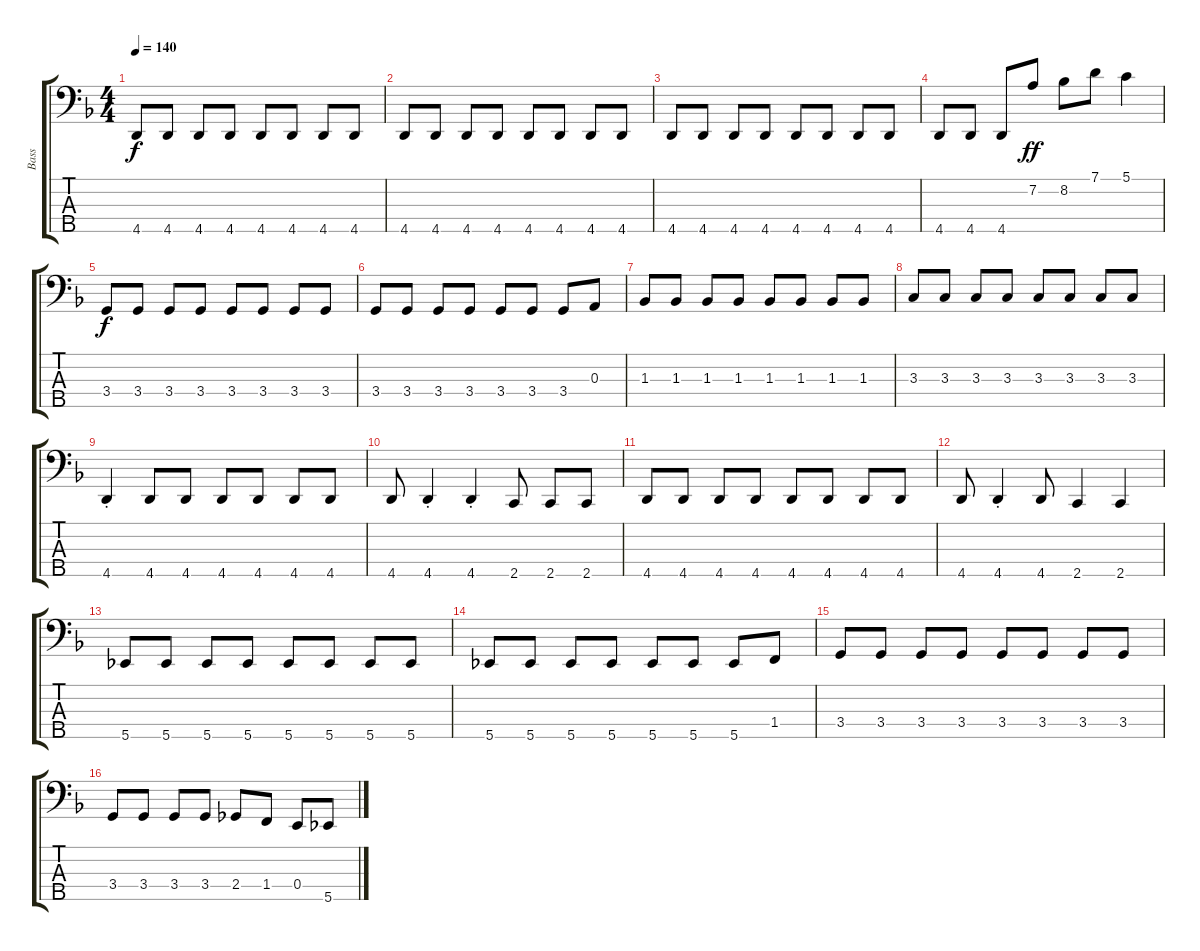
\track ("Bass" "Bass") {instrument electricbassfinger}
\staff {score tabs}
\tuning (G2 D2 A1 E1 Bb0) {hide}
\ts (4 4)
\tempo 140
\clef f4
\ks dminor
4.5.8{dy f} 4.5.8 4.5.8 4.5.8 4.5.8 4.5.8 4.5.8 4.5.8 |
4.5.8 4.5.8 4.5.8 4.5.8 4.5.8 4.5.8 4.5.8 4.5.8 |
4.5.8 4.5.8 4.5.8 4.5.8 4.5.8 4.5.8 4.5.8 4.5.8 |
4.5.8 4.5.8 4.5.8 7.2.8{dy ff} 8.2.8 7.1.8 5.1.4 |
3.4.8{dy f} 3.4.8 3.4.8 3.4.8 3.4.8 3.4.8 3.4.8 3.4.8 |
3.4.8 3.4.8 3.4.8 3.4.8 3.4.8 3.4.8 3.4.8 0.3.8 |
1.3.8 1.3.8 1.3.8 1.3.8 1.3.8 1.3.8 1.3.8 1.3.8 |
3.3.8 3.3.8 3.3.8 3.3.8 3.3.8 3.3.8 3.3.8 3.3.8 |
4.5{st}.4 4.5.8 4.5.8 4.5.8 4.5.8 4.5.8 4.5.8 |
4.5.8 4.5{st}.4 4.5{st}.4 2.5.8 2.5.8 2.5.8 |
4.5.8 4.5.8 4.5.8 4.5.8 4.5.8 4.5.8 4.5.8 4.5.8 |
4.5.8 4.5{st}.4 4.5.8 2.5.4 2.5.4 |
5.5.8 5.5.8 5.5.8 5.5.8 5.5.8 5.5.8 5.5.8 5.5.8 |
5.5.8 5.5.8 5.5.8 5.5.8 5.5.8 5.5.8 5.5.8 1.4.8 |
3.4.8 3.4.8 3.4.8 3.4.8 3.4.8 3.4.8 3.4.8 3.4.8 |
3.4.8 3.4.8 3.4.8 3.4.8 2.4.8 1.4.8 0.4.8 5.5.8
